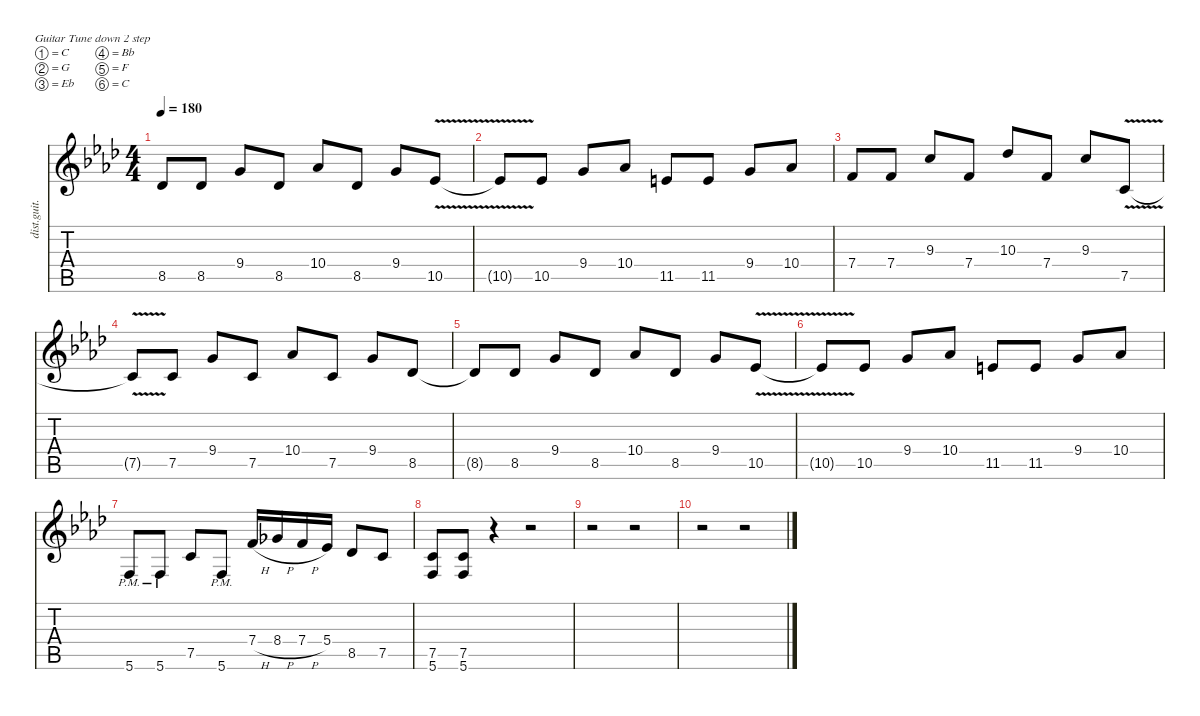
\defaultSystemsLayout 4
\hideDynamics
\bracketExtendMode nobrackets
\track ("Rigo" "dist.guit.") {instrument distortionguitar}
\staff {score tabs}
\tuning (C4 G3 Eb3 Bb2 F2 C2)
\ts (4 4)
\tempo 180
\clef g2
\ks fminor
8.5{t acc b}.8{dy f beam Up} 8.5{acc b}.8{beam Up} 9.4{acc forcenatural}.8{beam Up} 8.5{acc b}.8{beam Up} 10.4{acc b}.8{beam Up} 8.5{acc b}.8{beam Up} 9.4{acc forcenatural}.8{beam Up} 10.5{v acc b}.8{beam Up} |
10.5{v t acc b}.8{beam Up} 10.5{acc b}.8{beam Up} 9.4{acc forcenatural}.8{beam Up} 10.4{acc b}.8{beam Up} 11.5{acc forcenatural}.8{beam Up} 11.5{acc forcenatural}.8{beam Up} 9.4{acc forcenatural}.8{beam Up} 10.4{acc b}.8{beam Up} |
7.4{acc forcenatural}.8{beam Up} 7.4{acc forcenatural}.8{beam Up} 9.3{acc forcenatural}.8{beam Up} 7.4{acc forcenatural}.8{beam Up} 10.3{acc b}.8{beam Up} 7.4{acc forcenatural}.8{beam Up} 9.3{acc forcenatural}.8{beam Up} 7.5{v acc forcenatural}.8{beam Up} |
7.5{v t acc forcenatural}.8{beam Up} 7.5{acc forcenatural}.8{beam Up} 9.4{acc forcenatural}.8{beam Up} 7.5{acc forcenatural}.8{beam Up} 10.4{acc b}.8{beam Up} 7.5{acc forcenatural}.8{beam Up} 9.4{acc forcenatural}.8{beam Up} 8.5{acc b}.8{beam Up} |
8.5{t acc b}.8{beam Up} 8.5{acc b}.8{beam Up} 9.4{acc forcenatural}.8{beam Up} 8.5{acc b}.8{beam Up} 10.4{acc b}.8{beam Up} 8.5{acc b}.8{beam Up} 9.4{acc forcenatural}.8{beam Up} 10.5{v acc b}.8{beam Up} |
10.5{v t acc b}.8{beam Up} 10.5{acc b}.8{beam Up} 9.4{acc forcenatural}.8{beam Up} 10.4{acc b}.8{beam Up} 11.5{acc forcenatural}.8{beam Up} 11.5{acc forcenatural}.8{beam Up} 9.4{acc forcenatural}.8{beam Up} 10.4{acc b}.8{beam Up} |
5.6{pm acc forcenatural}.8{beam Up} 5.6{pm acc forcenatural}.8{beam Up} 7.5{acc forcenatural}.8{beam Up} 5.6{pm acc forcenatural}.8{beam Up} 7.4{h acc forcenatural}.16{beam Up} 8.4{h acc b}.16{beam Up} 7.4{h acc forcenatural}.16{beam Up} 5.4{acc b}.16{beam Up} 8.5{acc b}.8{beam Up} 7.5{acc forcenatural}.8{beam Up} |
(7.5{acc forcenatural} 5.6{acc forcenatural}).8{beam Up} (7.5{acc forcenatural} 5.6{acc forcenatural}).8{beam Up} r.4{beam Down} r.2{beam Down} |
r.2{beam Down} r.2{beam Down} |
r.2{beam Down} r.2{beam Down}
